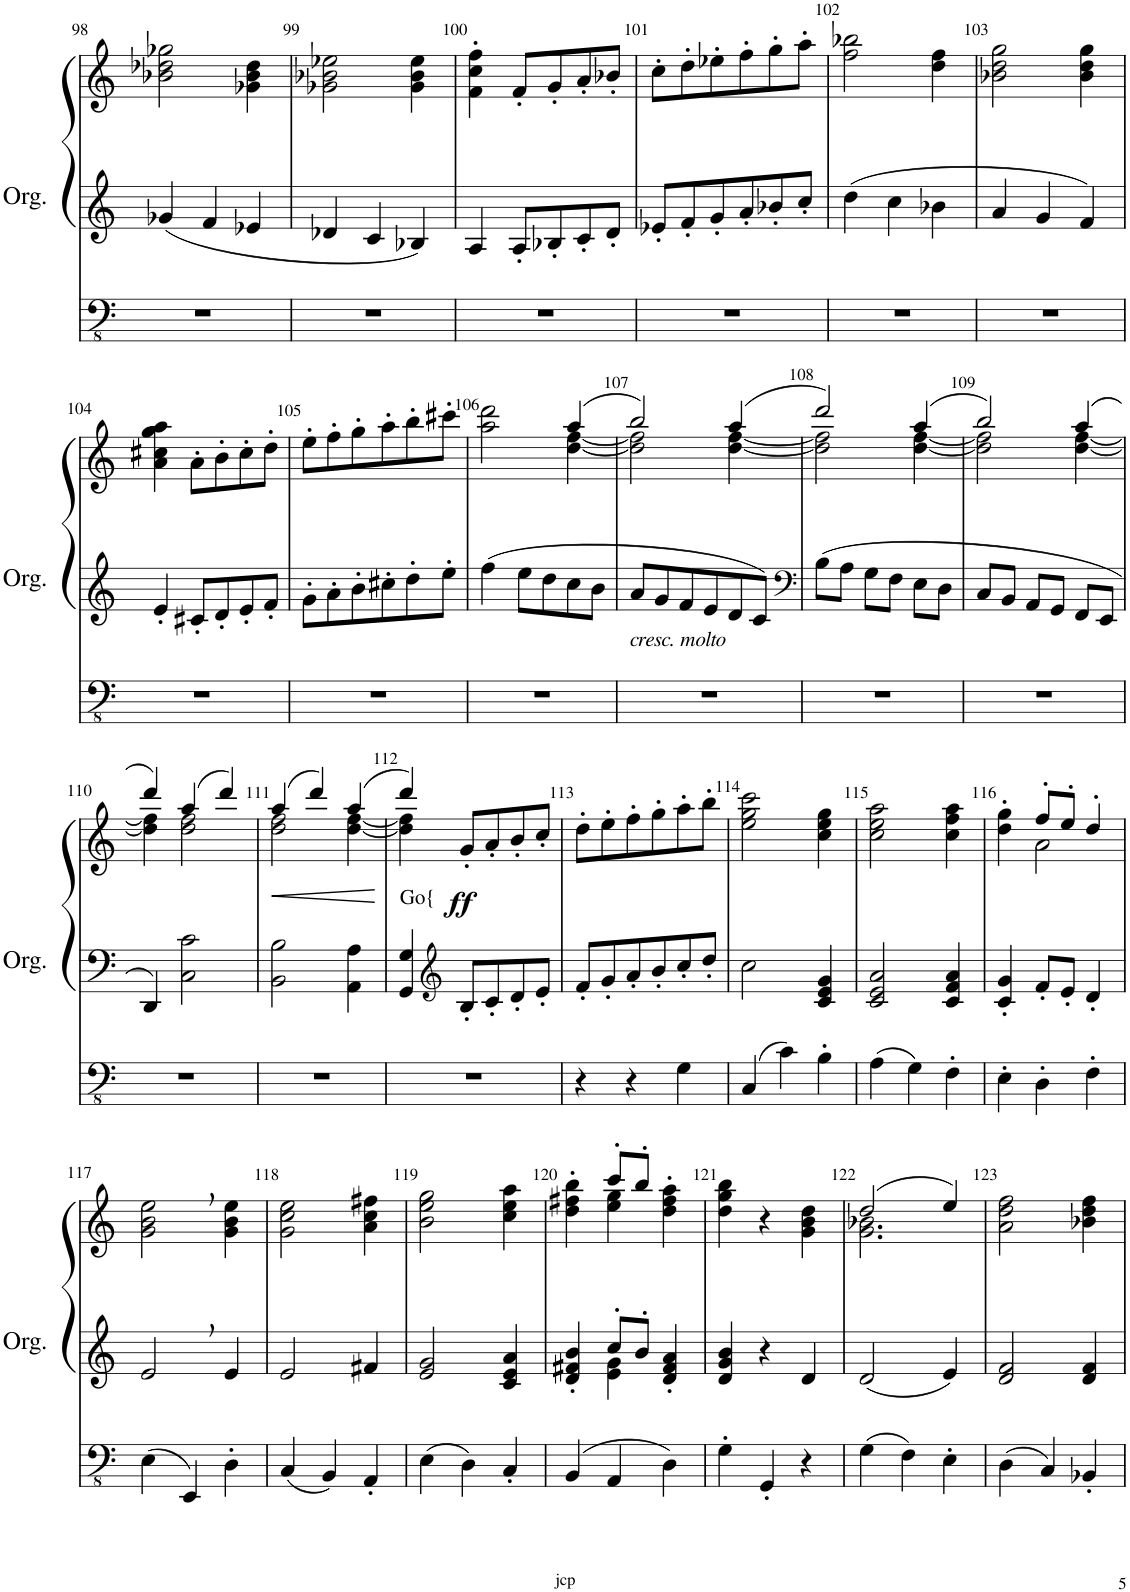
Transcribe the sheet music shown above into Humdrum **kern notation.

**kern	**kern	**kern	**dynam
*part1	*part1	*part1	*part1
*staff3	*staff2	*staff1	*staff1/2/3
*I"Orgue à tuyaux	*	*	*
*I'Org.	*	*	*
!!LO:PB:g=z
*clefFv4	*clefG2	*clefG2	*
*k[]	*k[]	*k[]	*
*M3/4	*M3/4	*M3/4	*
=98	=98	=98	=98
2.r	4g-X/	2b-X\ 2dd-X\ 2gg-X\	.
.	4f/	.	.
.	4e-X/	4g-X\ 4b-\ 4dd-\	.
=99	=99	=99	=99
2.r	4d-X/	2g-X\ 2b-X\ 2ee-X\	.
.	4c/	.	.
.	4B-X/	4g-\ 4b-\ 4ee-\	.
=100	=100	=100	=100
2.r	4A/	4f\' 4cc\' 4ff\'	.
.	8A'/L	8f'/L	.
.	8B-X'/	8g'/	.
.	8c'/	8a'/	.
.	8d'/J	8b-X'/J	.
=101	=101	=101	=101
2.r	8e-X'/L	8cc'\L	.
.	8f'/	8dd'\	.
.	8g'/	8ee-X'\	.
.	8a'/	8ff'\	.
.	8b-X'/	8gg'\	.
.	8cc'/J	8aa'\J	.
=102	=102	=102	=102
2.r	4dd\	2ff\ 2bb-X\	.
.	4cc\	.	.
.	4b-X\	4dd\ 4ff\	.
=103	=103	=103	=103
2.r	4a/	2b-X\ 2dd\ 2gg\	.
.	4g/	.	.
.	4f/	4b-\ 4dd\ 4gg\	.
!!LO:LB:g=z
=104	=104	=104	=104
2.r	4e'/	4a\ 4cc#X\ 4gg\ 4aa\	.
.	8c#X'/L	8a'\L	.
.	8d'/	8b'\	.
.	8e'/	8cc#'\	.
.	8f'/J	8dd'\J	.
=105	=105	=105	=105
2.r	8g'\L	8ee'\L	.
.	8a'\	8ff'\	.
.	8b'\	8gg'\	.
.	8cc#X'\	8aa'\	.
.	8dd'\	8bb'\	.
.	8ee'\J	8ccc#X'\J	.
=106	=106	=106	=106
*	*	*^	*
2.r	4ff\	2aa\ 2ddd\	2ryy	.
.	8ee\L	.	.	.
.	8dd\	.	.	.
.	8cc\	(4aa/	[4dd\ [4ff\	.
.	8b\J	.	.	.
=107	=107	=107	=107	=107
!	!LO:TX:b:i:t=cresc. molto	!	!	!
2.r	8a/L	2bb/)	2dd\] 2ff\]	.
.	8g/	.	.	.
.	8f/	.	.	.
.	8e/	.	.	.
.	8d/	(4aa/	[4dd\ [4ff\	.
.	8c/J	.	.	.
=108	=108	=108	=108	=108
*	*clefF4	*	*	*
2.r	8B\L	2ddd/)	2dd\] 2ff\]	.
.	8A\J	.	.	.
.	8G\L	.	.	.
.	8F\J	.	.	.
.	8E\L	(4aa/	[4dd\ [4ff\	.
.	8D\J	.	.	.
=109	=109	=109	=109	=109
2.r	8C/L	2bb/)	2dd\] 2ff\]	.
.	8BB/J	.	.	.
.	8AA/L	.	.	.
.	8GG/J	.	.	.
.	8FF/L	(4aa/	[4dd\ [4ff\	.
.	8EE/J	.	.	.
!!LO:LB:g=z	!!
=110	=110	=110	=110	=110
2.r	4DD/	4ddd/)	4dd\] 4ff\]	.
.	2C\ 2c\	(4aa/	2dd\ 2ff\	.
.	.	4ddd/)	.	.
=111	=111	=111	=111	=111
!	!	!	!	!LO:HP:b
2.r	2BB\ 2B\	(4aa/	2dd\ 2ff\	<
.	.	4ddd/)	.	.
.	4AA\ 4A\	(4aa/	[4dd\ [4ff\	.
*	*	*v	*v	*
.	.	.	[
=112	=112	=112	=112
*	*	*^	*
!	!	!LO:TX:b:t=Go{	!	!
2.r	4GG/ 4G/	4ddd/)	4dd\] 4ff\]	.
*	*clefG2	*	*	*
!	!	!	!	!LO:DY:b
.	8B'/L	8g'/L	2ryy	ff
.	8c'/	8a'/	.	.
.	8d'/	8b'/	.	.
.	8e'/J	8cc'/J	.	.
*	*	*v	*v	*
=113	=113	=113	=113
4r	8f'/L	8dd'\L	.
.	8g'/	8ee'\	.
4r	8a'/	8ff'\	.
.	8b'/	8gg'\	.
4GG\	8cc'/	8aa'\	.
.	8dd'/J	8bb'\J	.
=114	=114	=114	=114
4CC/	2cc\	2ee\ 2gg\ 2ccc\	.
4C\	.	.	.
4BB'\	4c/ 4e/ 4g/	4cc\ 4ee\ 4gg\	.
=115	=115	=115	=115
4AA\	2c/ 2e/ 2a/	2cc\ 2ee\ 2aa\	.
4GG\	.	.	.
4FF'\	4c/ 4f/ 4a/	4cc\ 4ff\ 4aa\	.
=116	=116	=116	=116
*	*	*^	*
4EE'\	4c/' 4g/'	4dd\' 4gg\'	4ryy	.
4DD'\	8f'/L	8ff'/L	2a\	.
.	8e'/J	8ee'/J	.	.
4FF'\	4d'/	4dd'/	.	.
*	*	*v	*v	*
!!LO:LB:g=z
=117	=117	=117	=117
4EE\	2e,/	2g\, 2b\, 2ee\,	.
4EEE/	.	.	.
4DD'\	4e/	4g\ 4b\ 4ee\	.
=118	=118	=118	=118
4CC/	2e/	2g\ 2cc\ 2ee\	.
4BBB/	.	.	.
4AAA'/	4f#X/	4a\ 4cc\ 4ff#X\	.
=119	=119	=119	=119
4EE\	2e/ 2g/	2b\ 2ee\ 2gg\	.
4DD\	.	.	.
4CC'/	4c/ 4e/ 4a/	4cc\ 4ee\ 4aa\	.
=120	=120	=120	=120
*	*^	*^	*
4BBB/	4d/' 4f#X/' 4b/'	4ryy	4dd\' 4ff#X\' 4bb\'	4ryy	.
4AAA/	8cc'/L	4e\ 4g\	8ccc'/L	4ee\ 4gg\	.
.	8b'/J	.	8bb'/J	.	.
4DD\	4d/' 4f#/' 4a/'	4ryy	4dd\' 4ff#\' 4aa\'	4ryy	.
*	*v	*v	*	*	*
*	*	*v	*v	*
=121	=121	=121	=121
4GG'\	4d/ 4g/ 4b/	4dd\ 4gg\ 4bb\	.
4GGG'/	4r	4r	.
4r	4d/	4g\ 4b\ 4dd\	.
=122	=122	=122	=122
*	*	*^	*
4GG\	2d/	(2dd/	2.g\ 2.b-X\	.
4FF\	.	.	.	.
4EE'\	4e/	4ee/)	.	.
*	*	*v	*v	*
=123	=123	=123	=123
4DD\	2d/ 2f/	2a\ 2dd\ 2ff\	.
4CC/	.	.	.
4BBB-X'/	4d/ 4f/	4b-X\ 4dd\ 4ff\	.
=	=	=	=
*-	*-	*-	*-
